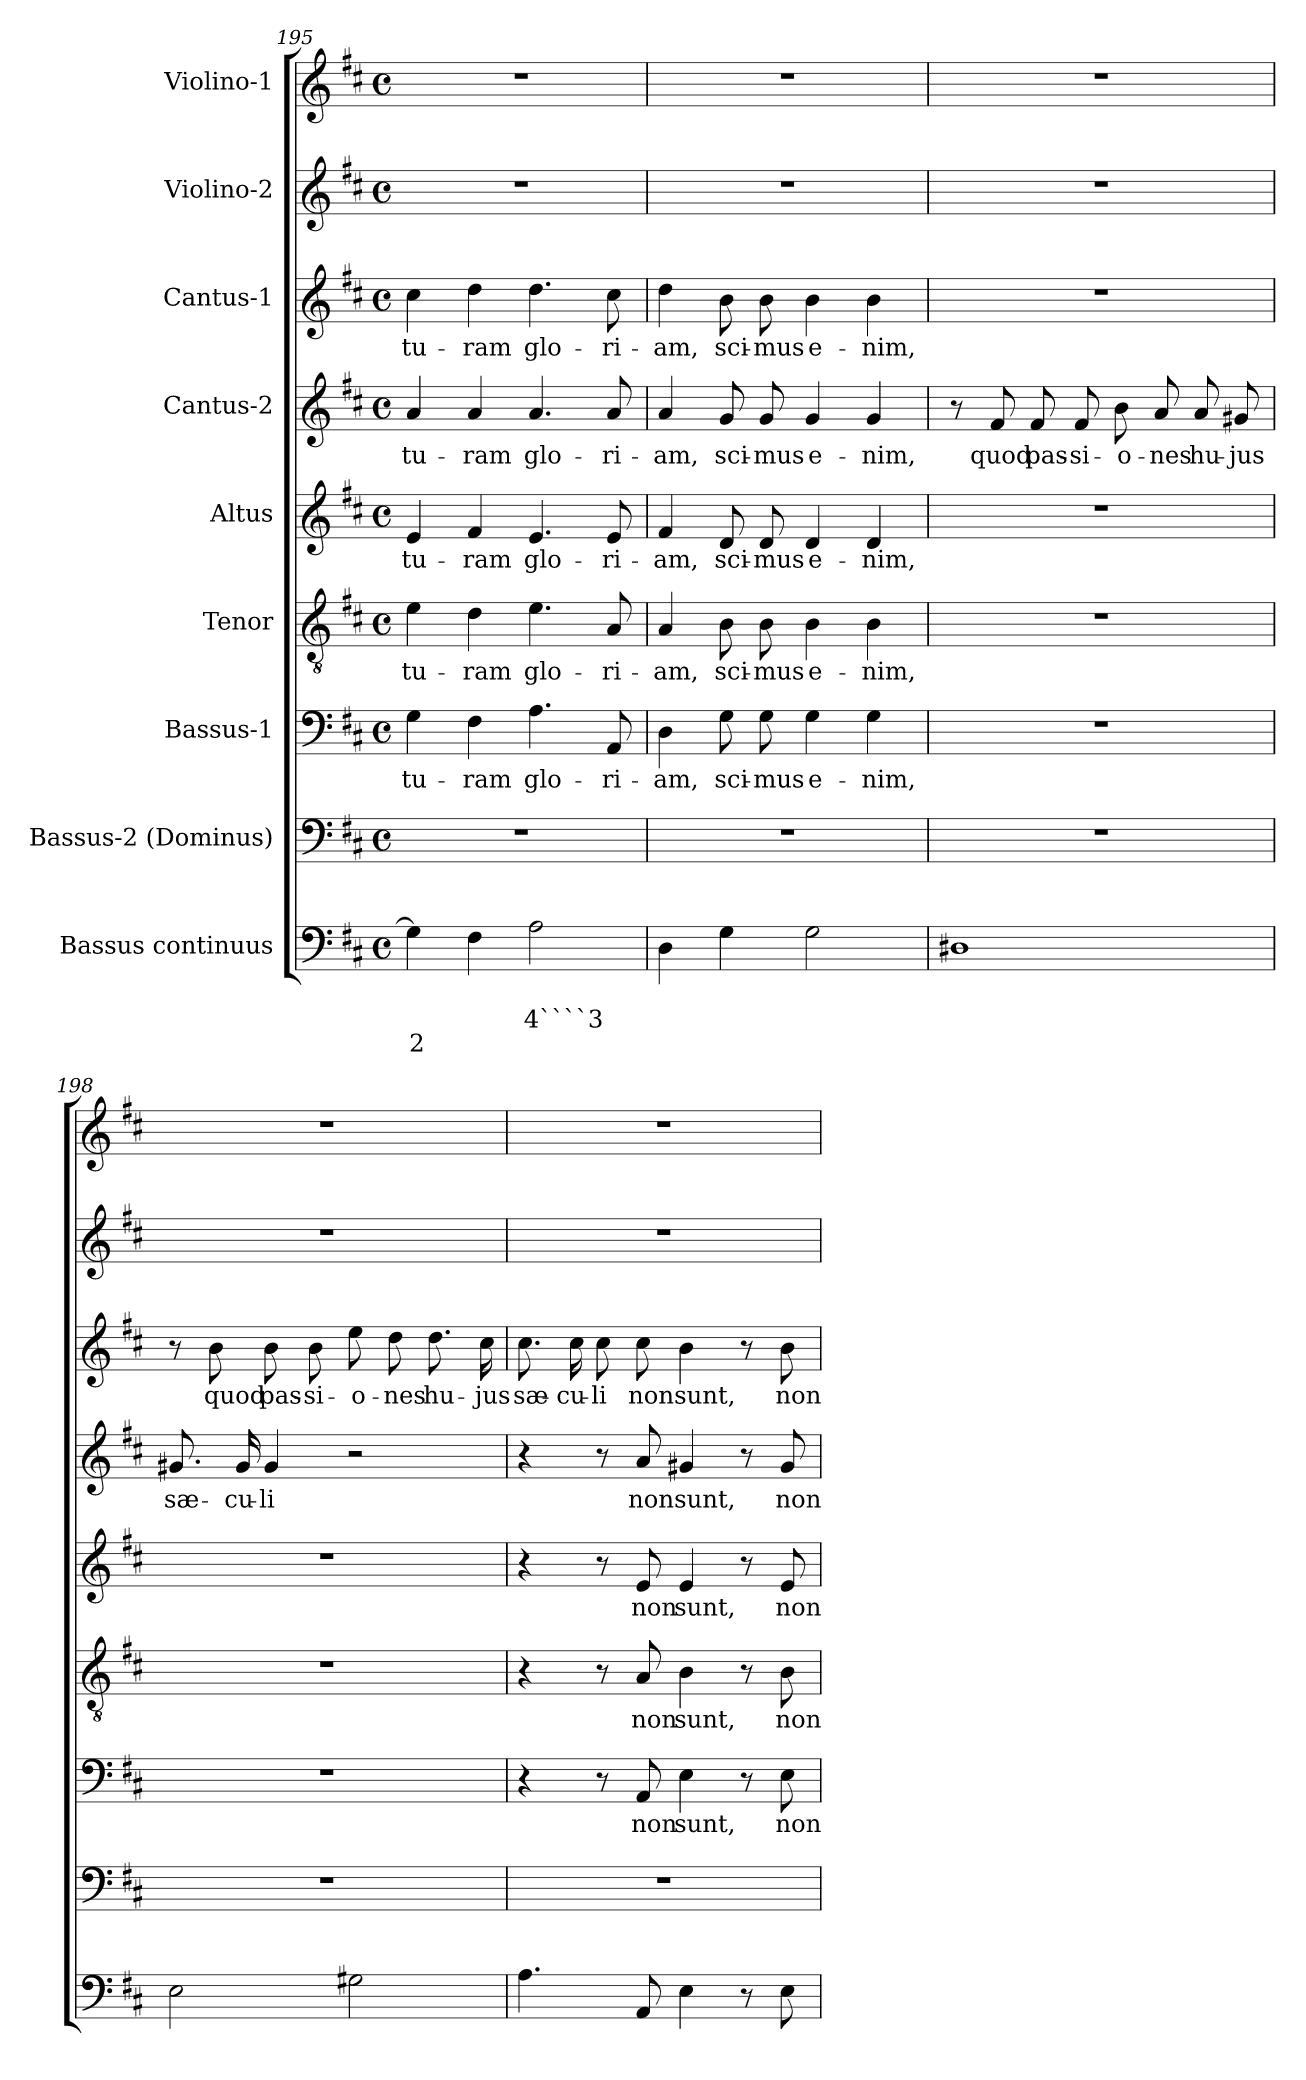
**kern	**text	**text	**text	**kern	**kern	**text	**kern	**text	**kern	**text	**kern	**text	**kern	**text	**kern	**kern
*part9	*part9	*part9	*part9	*part8	*part7	*part7	*part6	*part6	*part5	*part5	*part4	*part4	*part3	*part3	*part2	*part1
*staff9	*staff9	*staff9	*staff9	*staff8	*staff7	*staff7	*staff6	*staff6	*staff5	*staff5	*staff4	*staff4	*staff3	*staff3	*staff2	*staff1
*I"Bassus continuus	*	*	*	*I"Bassus-2 (Dominus)	*I"Bassus-1	*	*I"Tenor	*	*I"Altus	*	*I"Cantus-2	*	*I"Cantus-1	*	*I"Violino-2	*I"Violino-1
*clefF4	*	*	*	*clefF4	*clefF4	*	*clefGv2	*	*clefG2	*	*clefG2	*	*clefG2	*	*clefG2	*clefG2
*k[f#c#]	*	*	*	*k[f#c#]	*k[f#c#]	*	*k[f#c#]	*	*k[f#c#]	*	*k[f#c#]	*	*k[f#c#]	*	*k[f#c#]	*k[f#c#]
*D:	*	*	*	*D:	*D:	*	*D:	*	*D:	*	*D:	*	*D:	*	*D:	*D:
*M4/4	*	*	*	*M4/4	*M4/4	*	*M4/4	*	*M4/4	*	*M4/4	*	*M4/4	*	*M4/4	*M4/4
*met(c)	*	*	*	*met(c)	*met(c)	*	*met(c)	*	*met(c)	*	*met(c)	*	*met(c)	*	*met(c)	*met(c)
=195	=195	=195	=195	=195	=195	=195	=195	=195	=195	=195	=195	=195	=195	=195	=195	=195
!	!	!	!LO:LY:b	!	!	!LO:LY:b	!	!LO:LY:b	!	!LO:LY:b	!	!LO:LY:b	!	!LO:LY:b	!	!
4G\]	.	.	2	1r	4G\	-tu-	4e\	-tu-	4e/	-tu-	4a/	-tu-	4cc#\	-tu-	1r	1r
!	!	!	!	!	!	!LO:LY:b	!	!LO:LY:b	!	!LO:LY:b	!	!LO:LY:b	!	!LO:LY:b	!	!
4F#\	.	.	.	.	4F#\	-ram	4d\	-ram	4f#/	-ram	4a/	-ram	4dd\	-ram	.	.
!	!	!LO:LY:b	!	!	!	!LO:LY:b	!	!LO:LY:b	!	!LO:LY:b	!	!LO:LY:b	!	!LO:LY:b	!	!
2A\	.	4````3	.	.	4.A\	glo-	4.e\	glo-	4.e/	glo-	4.a/	glo-	4.dd\	glo-	.	.
!	!	!	!	!	!	!LO:LY:b	!	!LO:LY:b	!	!LO:LY:b	!	!LO:LY:b	!	!LO:LY:b	!	!
.	.	.	.	.	8AA/	-ri-	8A/	-ri-	8e/	-ri-	8a/	-ri-	8cc#\	-ri-	.	.
=196	=196	=196	=196	=196	=196	=196	=196	=196	=196	=196	=196	=196	=196	=196	=196	=196
!	!	!	!	!	!	!LO:LY:b	!	!LO:LY:b	!	!LO:LY:b	!	!LO:LY:b	!	!LO:LY:b	!	!
4D\	.	.	.	1r	4D\	-am,	4A/	-am,	4f#/	-am,	4a/	-am,	4dd\	-am,	1r	1r
!	!	!	!	!	!	!LO:LY:b	!	!LO:LY:b	!	!LO:LY:b	!	!LO:LY:b	!	!LO:LY:b	!	!
4G\	.	.	.	.	8G\	sci-	8B\	sci-	8d/	sci-	8g/	sci-	8b\	sci-	.	.
!	!	!	!	!	!	!LO:LY:b	!	!LO:LY:b	!	!LO:LY:b	!	!LO:LY:b	!	!LO:LY:b	!	!
.	.	.	.	.	8G\	-mus	8B\	-mus	8d/	-mus	8g/	-mus	8b\	-mus	.	.
!	!	!	!	!	!	!LO:LY:b	!	!LO:LY:b	!	!LO:LY:b	!	!LO:LY:b	!	!LO:LY:b	!	!
2G\	.	.	.	.	4G\	e-	4B\	e-	4d/	e-	4g/	e-	4b\	e-	.	.
!	!	!	!	!	!	!LO:LY:b	!	!LO:LY:b	!	!LO:LY:b	!	!LO:LY:b	!	!LO:LY:b	!	!
.	.	.	.	.	4G\	-nim,	4B\	-nim,	4d/	-nim,	4g/	-nim,	4b\	-nim,	.	.
!!LO:PB:g=z
=197	=197	=197	=197	=197	=197	=197	=197	=197	=197	=197	=197	=197	=197	=197	=197	=197
1D#X	.	.	.	1r	1r	.	1r	.	1r	.	8r	.	1r	.	1r	1r
!	!	!	!	!	!	!	!	!	!	!	!	!LO:LY:b	!	!	!	!
.	.	.	.	.	.	.	.	.	.	.	8f#/	quod	.	.	.	.
!	!	!	!	!	!	!	!	!	!	!	!	!LO:LY:b	!	!	!	!
.	.	.	.	.	.	.	.	.	.	.	8f#/	pas-	.	.	.	.
!	!	!	!	!	!	!	!	!	!	!	!	!LO:LY:b	!	!	!	!
.	.	.	.	.	.	.	.	.	.	.	8f#/	-si-	.	.	.	.
!	!	!	!	!	!	!	!	!	!	!	!	!LO:LY:b	!	!	!	!
.	.	.	.	.	.	.	.	.	.	.	8b\	-o-	.	.	.	.
!	!	!	!	!	!	!	!	!	!	!	!	!LO:LY:b	!	!	!	!
.	.	.	.	.	.	.	.	.	.	.	8a/	-nes	.	.	.	.
!	!	!	!	!	!	!	!	!	!	!	!	!LO:LY:b	!	!	!	!
.	.	.	.	.	.	.	.	.	.	.	8a/	hu-	.	.	.	.
!	!	!	!	!	!	!	!	!	!	!	!	!LO:LY:b	!	!	!	!
.	.	.	.	.	.	.	.	.	.	.	8g#X/	-jus	.	.	.	.
=198	=198	=198	=198	=198	=198	=198	=198	=198	=198	=198	=198	=198	=198	=198	=198	=198
!	!	!	!	!	!	!	!	!	!	!	!	!LO:LY:b	!	!	!	!
2E\	.	.	.	1r	1r	.	1r	.	1r	.	8.g#X/	sæ-	8r	.	1r	1r
!	!	!	!	!	!	!	!	!	!	!	!	!	!	!LO:LY:b	!	!
.	.	.	.	.	.	.	.	.	.	.	.	.	8b\	quod	.	.
!	!	!	!	!	!	!	!	!	!	!	!	!LO:LY:b	!	!	!	!
.	.	.	.	.	.	.	.	.	.	.	16g#/	-cu-	.	.	.	.
!	!	!	!	!	!	!	!	!	!	!	!	!LO:LY:b	!	!LO:LY:b	!	!
.	.	.	.	.	.	.	.	.	.	.	4g#/	-li	8b\	pas-	.	.
!	!	!	!	!	!	!	!	!	!	!	!	!	!	!LO:LY:b	!	!
.	.	.	.	.	.	.	.	.	.	.	.	.	8b\	-si-	.	.
!	!	!	!	!	!	!	!	!	!	!	!	!	!	!LO:LY:b	!	!
2G#X\	.	.	.	.	.	.	.	.	.	.	2r	.	8ee\	-o-	.	.
!	!	!	!	!	!	!	!	!	!	!	!	!	!	!LO:LY:b	!	!
.	.	.	.	.	.	.	.	.	.	.	.	.	8dd\	-nes	.	.
!	!	!	!	!	!	!	!	!	!	!	!	!	!	!LO:LY:b	!	!
.	.	.	.	.	.	.	.	.	.	.	.	.	8.dd\	hu-	.	.
!	!	!	!	!	!	!	!	!	!	!	!	!	!	!LO:LY:b	!	!
.	.	.	.	.	.	.	.	.	.	.	.	.	16cc#\	-jus	.	.
=199	=199	=199	=199	=199	=199	=199	=199	=199	=199	=199	=199	=199	=199	=199	=199	=199
!	!	!	!	!	!	!	!	!	!	!	!	!	!	!LO:LY:b	!	!
4.A\	.	.	.	1r	4r	.	4r	.	4r	.	4r	.	8.cc#\	sæ-	1r	1r
!	!	!	!	!	!	!	!	!	!	!	!	!	!	!LO:LY:b	!	!
.	.	.	.	.	.	.	.	.	.	.	.	.	16cc#\	-cu-	.	.
!	!	!	!	!	!	!	!	!	!	!	!	!	!	!LO:LY:b	!	!
.	.	.	.	.	8r	.	8r	.	8r	.	8r	.	8cc#\	-li	.	.
!	!	!	!	!	!	!LO:LY:b	!	!LO:LY:b	!	!LO:LY:b	!	!LO:LY:b	!	!LO:LY:b	!	!
8AA/	.	.	.	.	8AA/	non	8A/	non	8e/	non	8a/	non	8cc#\	non	.	.
!	!	!	!	!	!	!LO:LY:b	!	!LO:LY:b	!	!LO:LY:b	!	!LO:LY:b	!	!LO:LY:b	!	!
4E\	.	.	.	.	4E\	sunt,	4B\	sunt,	4e/	sunt,	4g#X/	sunt,	4b\	sunt,	.	.
8r	.	.	.	.	8r	.	8r	.	8r	.	8r	.	8r	.	.	.
!	!	!	!	!	!	!LO:LY:b	!	!LO:LY:b	!	!LO:LY:b	!	!LO:LY:b	!	!LO:LY:b	!	!
8E\	.	.	.	.	8E\	non	8B\	non	8e/	non	8g#/	non	8b\	non	.	.
=	=	=	=	=	=	=	=	=	=	=	=	=	=	=	=	=
*-	*-	*-	*-	*-	*-	*-	*-	*-	*-	*-	*-	*-	*-	*-	*-	*-
